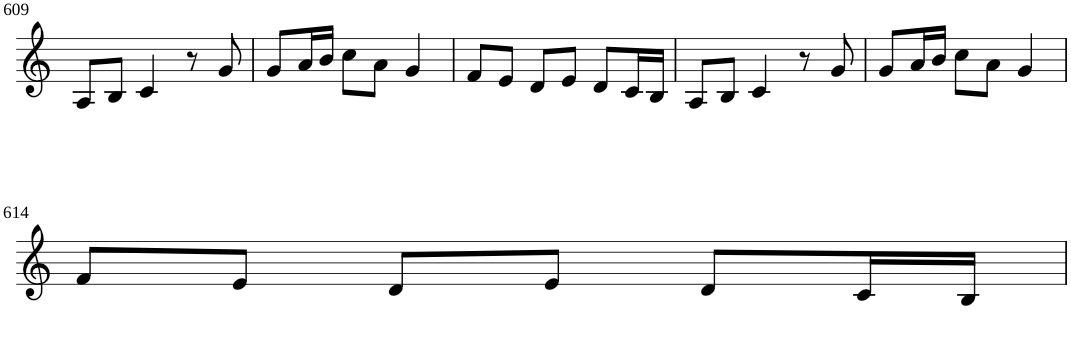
**kern
*part1
*staff1
*I"Violin
!!LO:PB:g=z
*clefG2
*k[]
*M3/4
=609
8A/L
8B/J
4c/
8r
8g/
=610
8g/L
16a/L
16b/JJ
8cc\L
8a\J
4g/
=611
8f/L
8e/J
8d/L
8e/J
8d/L
16c/L
16B/JJ
=612
8A/L
8B/J
4c/
8r
8g/
=613
8g/L
16a/L
16b/JJ
8cc\L
8a\J
4g/
!!LO:LB:g=z
=614
8f/L
8e/J
8d/L
8e/J
8d/L
16c/L
16B/JJ
=
*-
